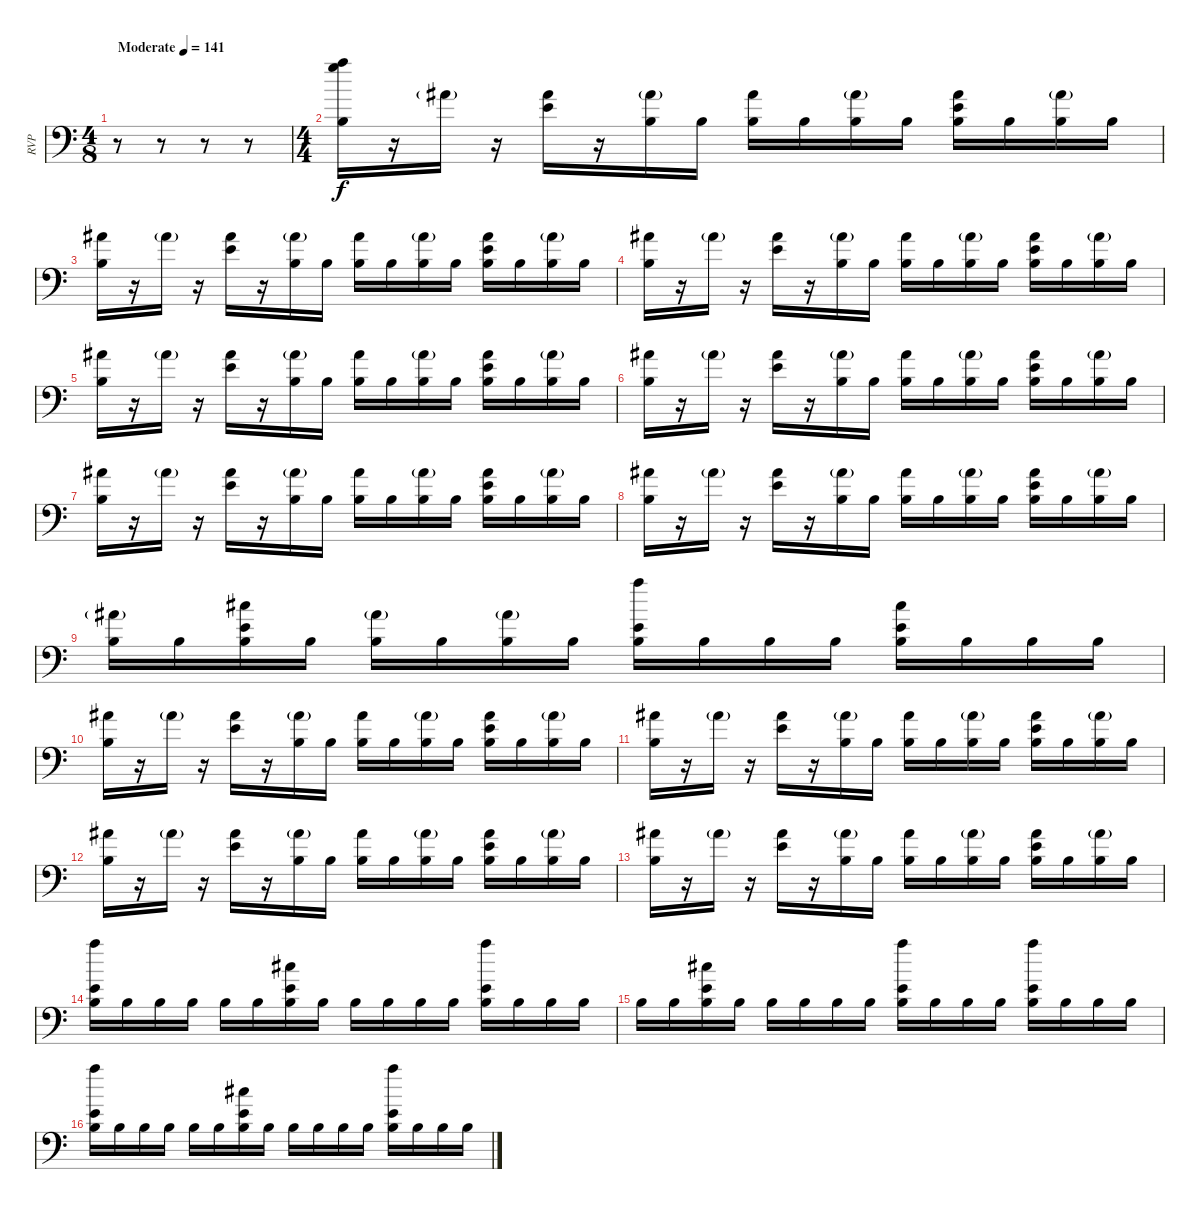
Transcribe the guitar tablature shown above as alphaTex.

\track ("RVP" "RVP") {instrument acousticgrandpiano}
\staff {score}
\tuning (C-1 C-1 C-1 C-1 C-1 C-1) {hide}
\ts (4 8)
\tempo (141 "Moderate")
\clef f4
\ks c
r.8{dy f instrument acousticgrandpiano} r.8 r.8 r.8 |
\ts (4 4)
(55.1 57.2 35.6).16 r.16 46.3{g}.16 r.16 (46.3 40.4).16 r.16 (46.3{g} 35.6).16 35.6.16 (46.3 35.6).16 35.6.16 (46.3{g} 35.6).16 35.6.16 (46.3 40.4 35.6).16 35.6.16 (46.3{g} 35.6).16 35.6.16 |
(46.3 35.6).16 r.16 46.3{g}.16 r.16 (46.3 40.4).16 r.16 (46.3{g} 35.6).16 35.6.16 (46.3 35.6).16 35.6.16 (46.3{g} 35.6).16 35.6.16 (46.3 40.4 35.6).16 35.6.16 (46.3{g} 35.6).16 35.6.16 |
(46.3 35.6).16 r.16 46.3{g}.16 r.16 (46.3 40.4).16 r.16 (46.3{g} 35.6).16 35.6.16 (46.3 35.6).16 35.6.16 (46.3{g} 35.6).16 35.6.16 (46.3 40.4 35.6).16 35.6.16 (46.3{g} 35.6).16 35.6.16 |
(46.3 35.6).16 r.16 46.3{g}.16 r.16 (46.3 40.4).16 r.16 (46.3{g} 35.6).16 35.6.16 (46.3 35.6).16 35.6.16 (46.3{g} 35.6).16 35.6.16 (46.3 40.4 35.6).16 35.6.16 (46.3{g} 35.6).16 35.6.16 |
(46.3 35.6).16 r.16 46.3{g}.16 r.16 (46.3 40.4).16 r.16 (46.3{g} 35.6).16 35.6.16 (46.3 35.6).16 35.6.16 (46.3{g} 35.6).16 35.6.16 (46.3 40.4 35.6).16 35.6.16 (46.3{g} 35.6).16 35.6.16 |
(46.3 35.6).16 r.16 46.3{g}.16 r.16 (46.3 40.4).16 r.16 (46.3{g} 35.6).16 35.6.16 (46.3 35.6).16 35.6.16 (46.3{g} 35.6).16 35.6.16 (46.3 40.4 35.6).16 35.6.16 (46.3{g} 35.6).16 35.6.16 |
(46.3 35.6).16 r.16 46.3{g}.16 r.16 (46.3 40.4).16 r.16 (46.3{g} 35.6).16 35.6.16 (46.3 35.6).16 35.6.16 (46.3{g} 35.6).16 35.6.16 (46.3 40.4 35.6).16 35.6.16 (46.3{g} 35.6).16 35.6.16 |
(46.3{g} 35.6).16 35.6.16 (49.2 40.4 35.6).16 35.6.16 (46.3{g} 35.6).16 35.6.16 (46.3{g} 35.6).16 35.6.16 (57.2 40.4 35.6).16 35.6.16 35.6.16 35.6.16 (49.2 40.4 35.6).16 35.6.16 35.6.16 35.6.16 |
(46.3 35.6).16 r.16 46.3{g}.16 r.16 (46.3 40.4).16 r.16 (46.3{g} 35.6).16 35.6.16 (46.3 35.6).16 35.6.16 (46.3{g} 35.6).16 35.6.16 (46.3 40.4 35.6).16 35.6.16 (46.3{g} 35.6).16 35.6.16 |
(46.3 35.6).16 r.16 46.3{g}.16 r.16 (46.3 40.4).16 r.16 (46.3{g} 35.6).16 35.6.16 (46.3 35.6).16 35.6.16 (46.3{g} 35.6).16 35.6.16 (46.3 40.4 35.6).16 35.6.16 (46.3{g} 35.6).16 35.6.16 |
(46.3 35.6).16 r.16 46.3{g}.16 r.16 (46.3 40.4).16 r.16 (46.3{g} 35.6).16 35.6.16 (46.3 35.6).16 35.6.16 (46.3{g} 35.6).16 35.6.16 (46.3 40.4 35.6).16 35.6.16 (46.3{g} 35.6).16 35.6.16 |
(46.3 35.6).16 r.16 46.3{g}.16 r.16 (46.3 40.4).16 r.16 (46.3{g} 35.6).16 35.6.16 (46.3 35.6).16 35.6.16 (46.3{g} 35.6).16 35.6.16 (46.3 40.4 35.6).16 35.6.16 (46.3{g} 35.6).16 35.6.16 |
(57.2 40.4 35.6).16 35.6.16 35.6.16 35.6.16 35.6.16 35.6.16 (49.2 40.4 35.6).16 35.6.16 35.6.16 35.6.16 35.6.16 35.6.16 (57.2 40.4 35.6).16 35.6.16 35.6.16 35.6.16 |
35.6.16 35.6.16 (49.2 40.4 35.6).16 35.6.16 35.6.16 35.6.16 35.6.16 35.6.16 (57.2 40.4 35.6).16 35.6.16 35.6.16 35.6.16 (57.2 40.4 35.6).16 35.6.16 35.6.16 35.6.16 |
(57.2 40.4 35.6).16 35.6.16 35.6.16 35.6.16 35.6.16 35.6.16 (49.2 40.4 35.6).16 35.6.16 35.6.16 35.6.16 35.6.16 35.6.16 (57.2 40.4 35.6).16 35.6.16 35.6.16 35.6.16
